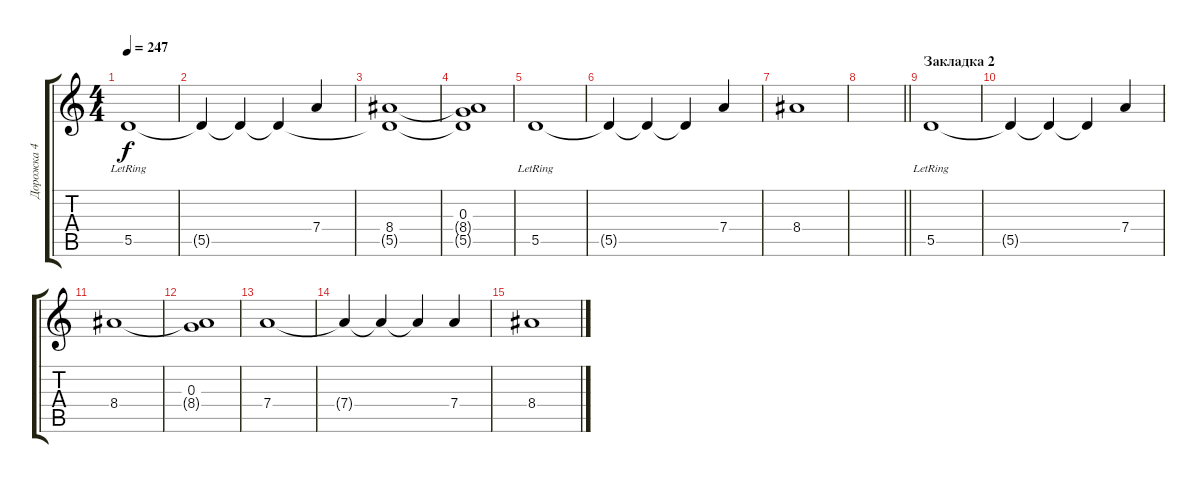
\track ("Дорожка 4" "Дорожка 4") {instrument electricbasspick}
\staff {score tabs}
\tuning (E4 B3 G3 D3 A2 E2) {hide}
\ts (4 4)
\tempo 247
\clef g2
\ks c
5.5{lr}.1{dy f} |
5.5{t}.4 5.5{t}.4 5.5{t}.4 7.4.4 |
(8.4 5.5{t}).1 |
(0.3 8.4{t} 5.5{t}).1 |
5.5{lr}.1 |
5.5{t}.4 5.5{t}.4 5.5{t}.4 7.4.4 |
8.4.1 |
\barLineRight lightlight
|
\section ("" "Закладка 2")
5.5{lr}.1 |
5.5{t}.4 5.5{t}.4 5.5{t}.4 7.4.4 |
8.4.1 |
(0.3 8.4{t}).1 |
7.4.1 |
7.4{t}.4 7.4{t}.4 7.4{t}.4 7.4.4 |
8.4.1
